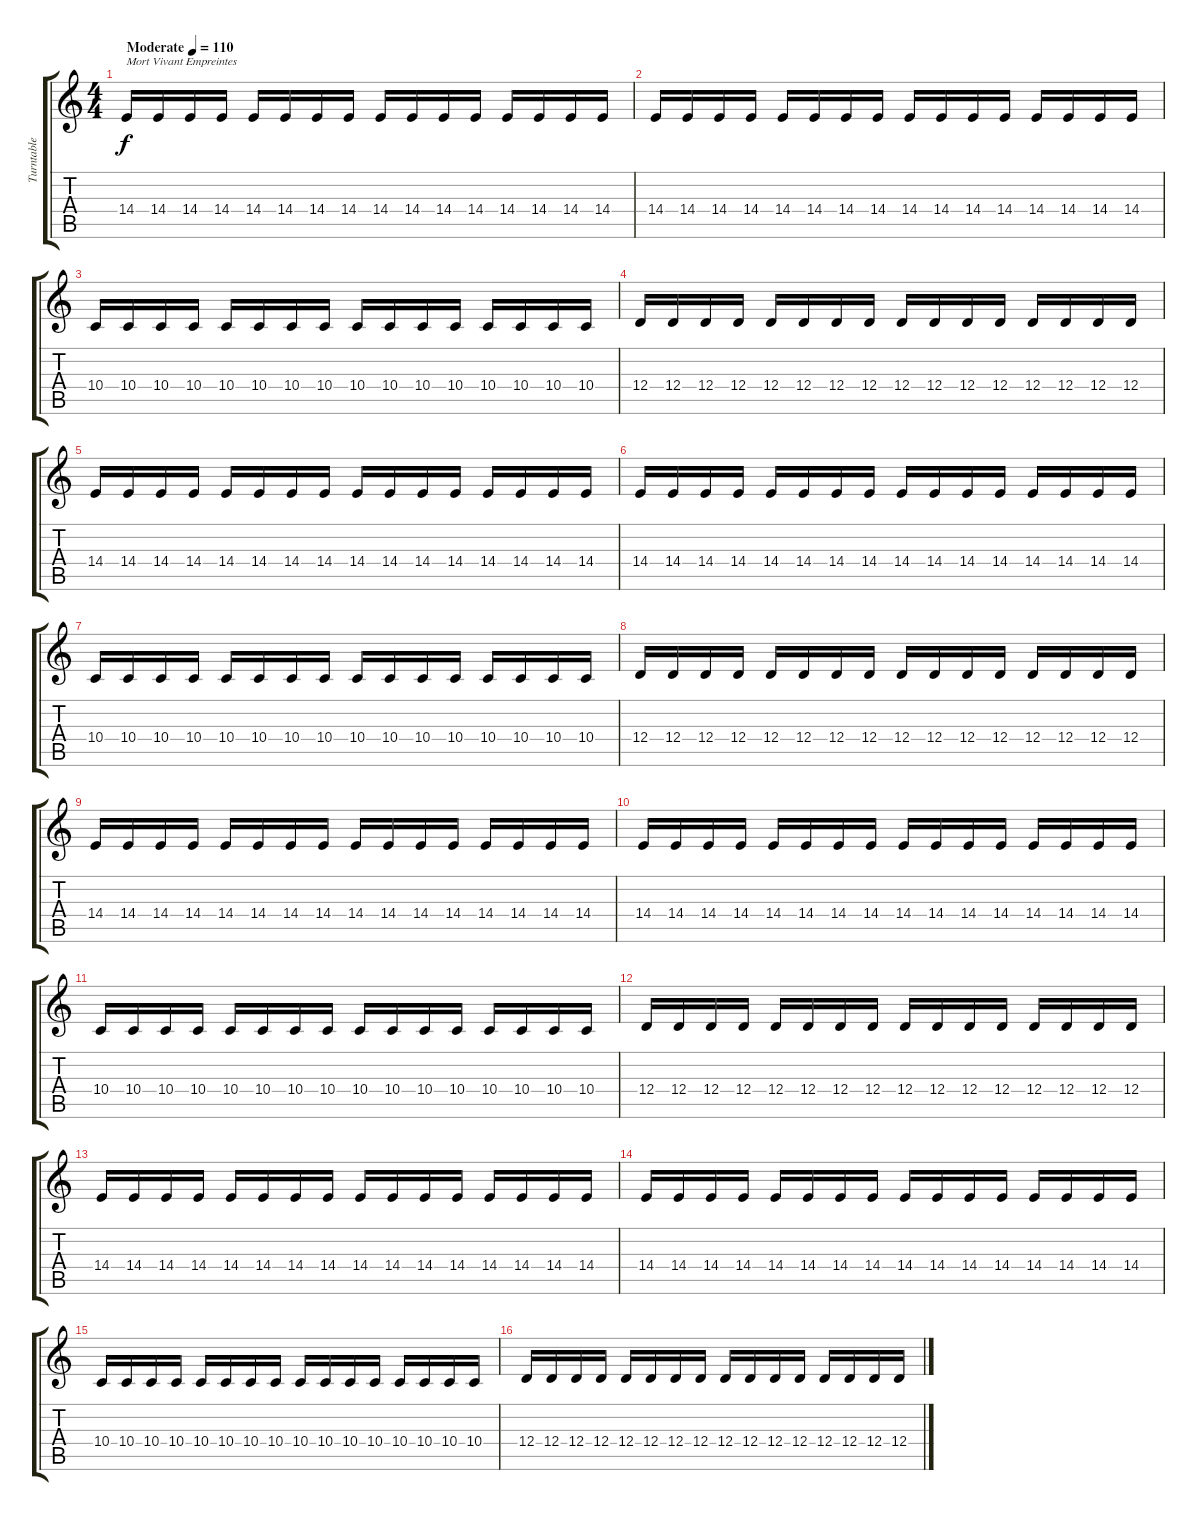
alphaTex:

\track ("Turntable" "Turntable") {instrument lead8bassandlead}
\staff {score tabs}
\tuning (E4 B3 G3 D3 A2 E2) {hide}
\ts (4 4)
\tempo (110 "Moderate")
\clef g2
\ks c
14.4.16{txt "Mort Vivant Empreintes" dy f instrument lead8bassandlead} 14.4.16 14.4.16 14.4.16 14.4.16 14.4.16 14.4.16 14.4.16 14.4.16 14.4.16 14.4.16 14.4.16 14.4.16 14.4.16 14.4.16 14.4.16 |
14.4.16 14.4.16 14.4.16 14.4.16 14.4.16 14.4.16 14.4.16 14.4.16 14.4.16 14.4.16 14.4.16 14.4.16 14.4.16 14.4.16 14.4.16 14.4.16 |
10.4.16 10.4.16 10.4.16 10.4.16 10.4.16 10.4.16 10.4.16 10.4.16 10.4.16 10.4.16 10.4.16 10.4.16 10.4.16 10.4.16 10.4.16 10.4.16 |
12.4.16 12.4.16 12.4.16 12.4.16 12.4.16 12.4.16 12.4.16 12.4.16 12.4.16 12.4.16 12.4.16 12.4.16 12.4.16 12.4.16 12.4.16 12.4.16 |
14.4.16 14.4.16 14.4.16 14.4.16 14.4.16 14.4.16 14.4.16 14.4.16 14.4.16 14.4.16 14.4.16 14.4.16 14.4.16 14.4.16 14.4.16 14.4.16 |
14.4.16 14.4.16 14.4.16 14.4.16 14.4.16 14.4.16 14.4.16 14.4.16 14.4.16 14.4.16 14.4.16 14.4.16 14.4.16 14.4.16 14.4.16 14.4.16 |
10.4.16 10.4.16 10.4.16 10.4.16 10.4.16 10.4.16 10.4.16 10.4.16 10.4.16 10.4.16 10.4.16 10.4.16 10.4.16 10.4.16 10.4.16 10.4.16 |
12.4.16 12.4.16 12.4.16 12.4.16 12.4.16 12.4.16 12.4.16 12.4.16 12.4.16 12.4.16 12.4.16 12.4.16 12.4.16 12.4.16 12.4.16 12.4.16 |
14.4.16 14.4.16 14.4.16 14.4.16 14.4.16 14.4.16 14.4.16 14.4.16 14.4.16 14.4.16 14.4.16 14.4.16 14.4.16 14.4.16 14.4.16 14.4.16 |
14.4.16 14.4.16 14.4.16 14.4.16 14.4.16 14.4.16 14.4.16 14.4.16 14.4.16 14.4.16 14.4.16 14.4.16 14.4.16 14.4.16 14.4.16 14.4.16 |
10.4.16 10.4.16 10.4.16 10.4.16 10.4.16 10.4.16 10.4.16 10.4.16 10.4.16 10.4.16 10.4.16 10.4.16 10.4.16 10.4.16 10.4.16 10.4.16 |
12.4.16 12.4.16 12.4.16 12.4.16 12.4.16 12.4.16 12.4.16 12.4.16 12.4.16 12.4.16 12.4.16 12.4.16 12.4.16 12.4.16 12.4.16 12.4.16 |
14.4.16 14.4.16 14.4.16 14.4.16 14.4.16 14.4.16 14.4.16 14.4.16 14.4.16 14.4.16 14.4.16 14.4.16 14.4.16 14.4.16 14.4.16 14.4.16 |
14.4.16 14.4.16 14.4.16 14.4.16 14.4.16 14.4.16 14.4.16 14.4.16 14.4.16 14.4.16 14.4.16 14.4.16 14.4.16 14.4.16 14.4.16 14.4.16 |
10.4.16 10.4.16 10.4.16 10.4.16 10.4.16 10.4.16 10.4.16 10.4.16 10.4.16 10.4.16 10.4.16 10.4.16 10.4.16 10.4.16 10.4.16 10.4.16 |
12.4.16 12.4.16 12.4.16 12.4.16 12.4.16 12.4.16 12.4.16 12.4.16 12.4.16 12.4.16 12.4.16 12.4.16 12.4.16 12.4.16 12.4.16 12.4.16
